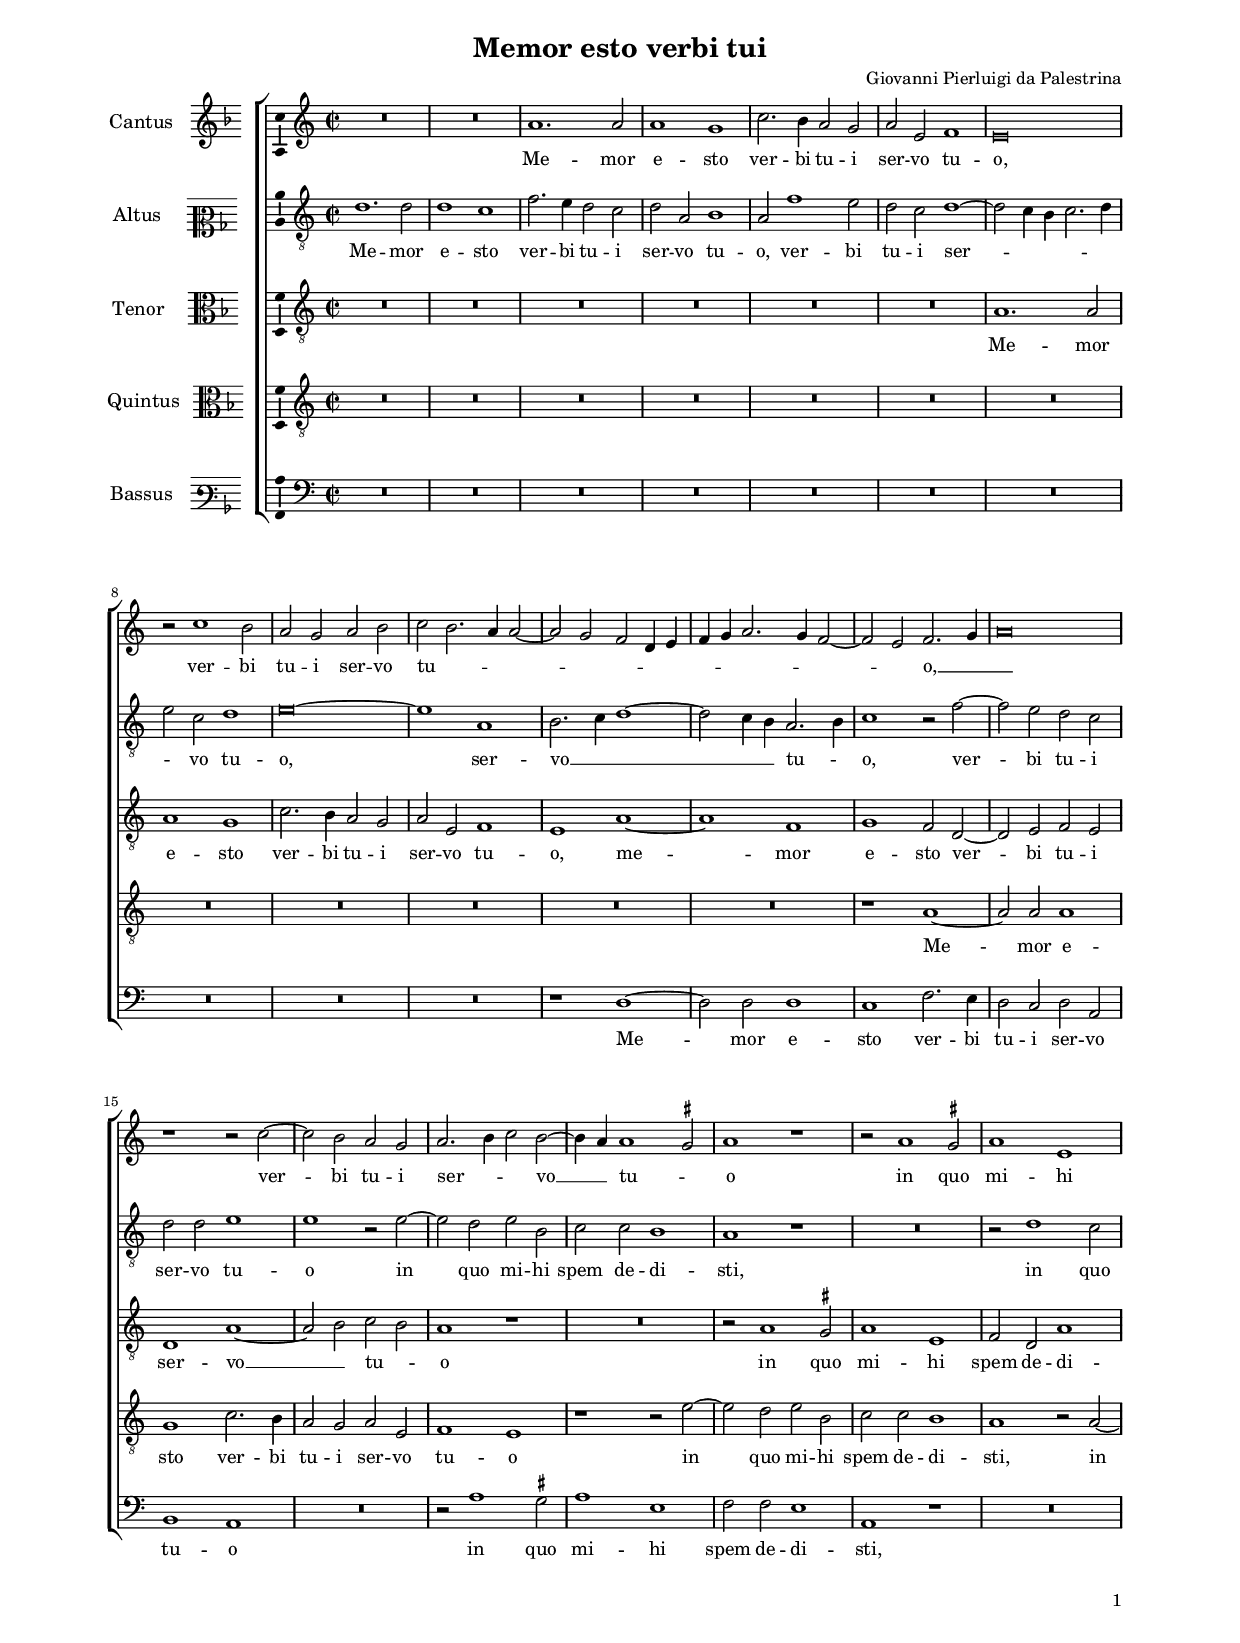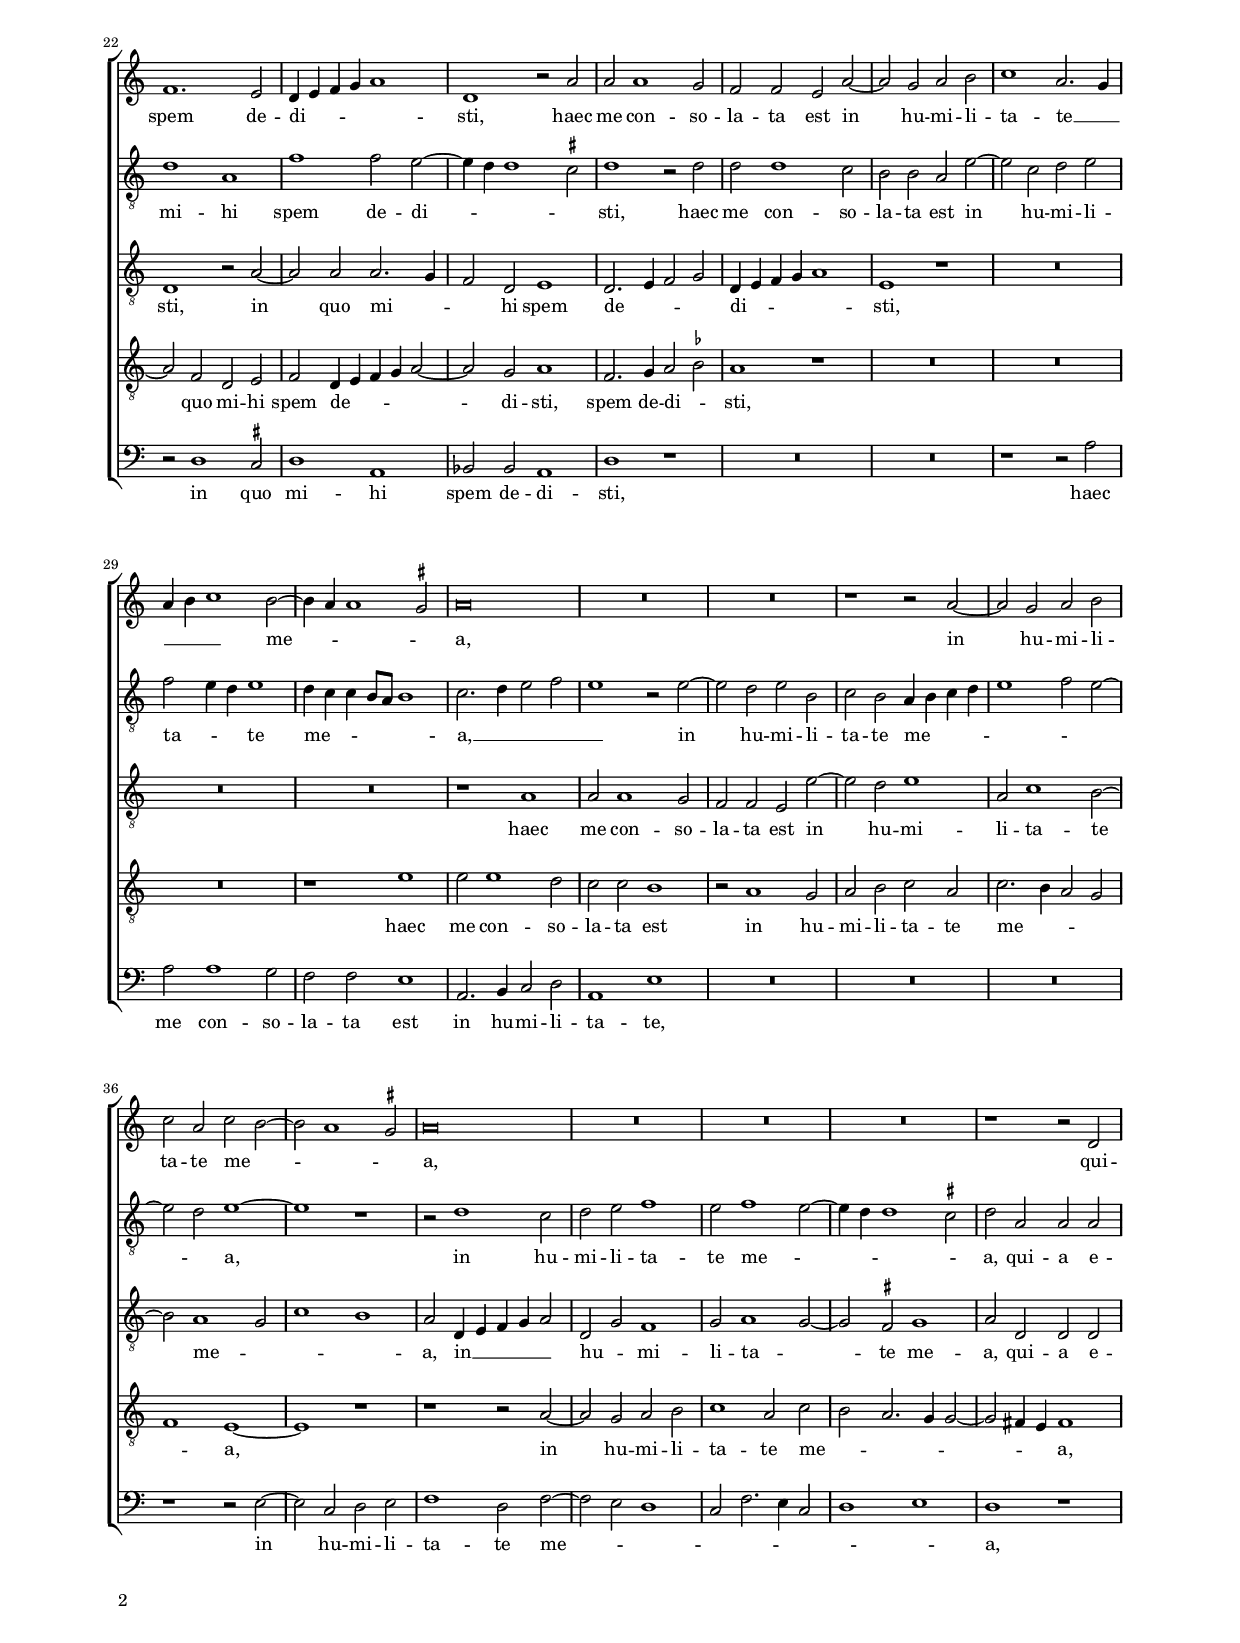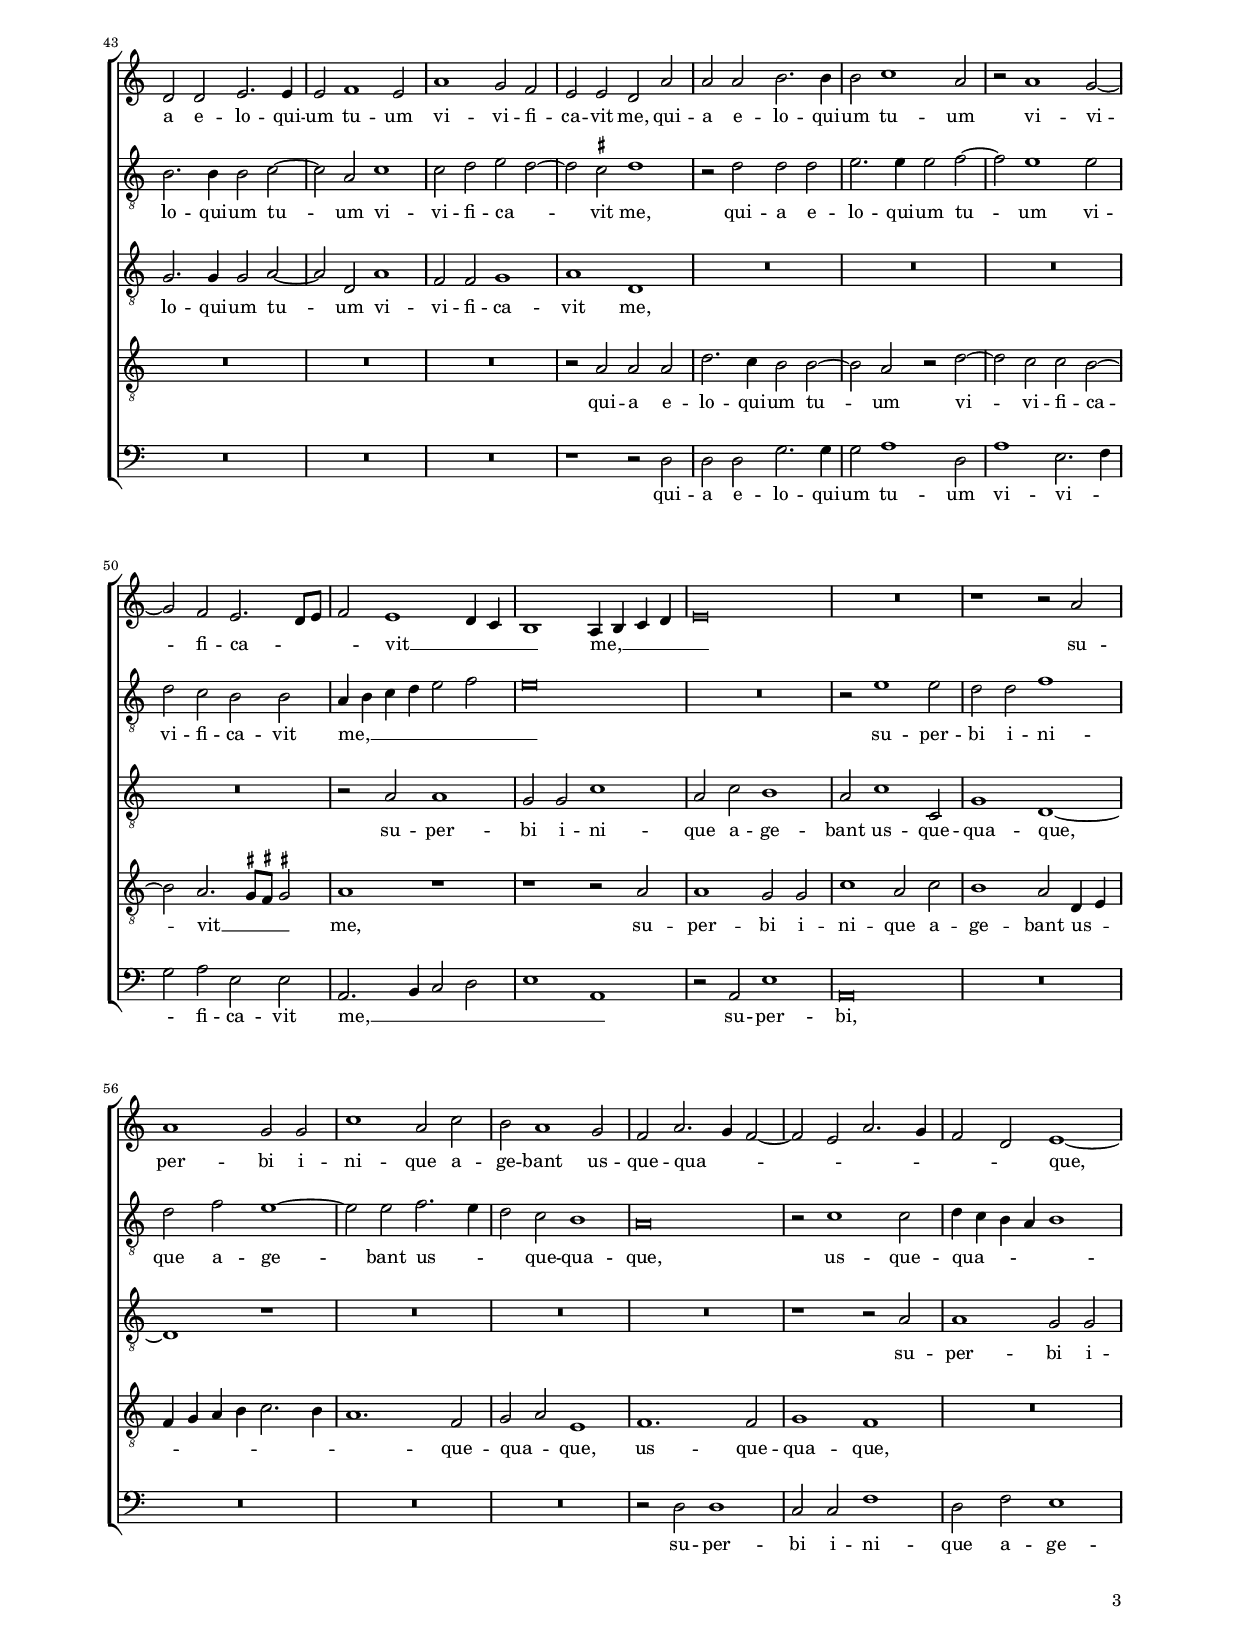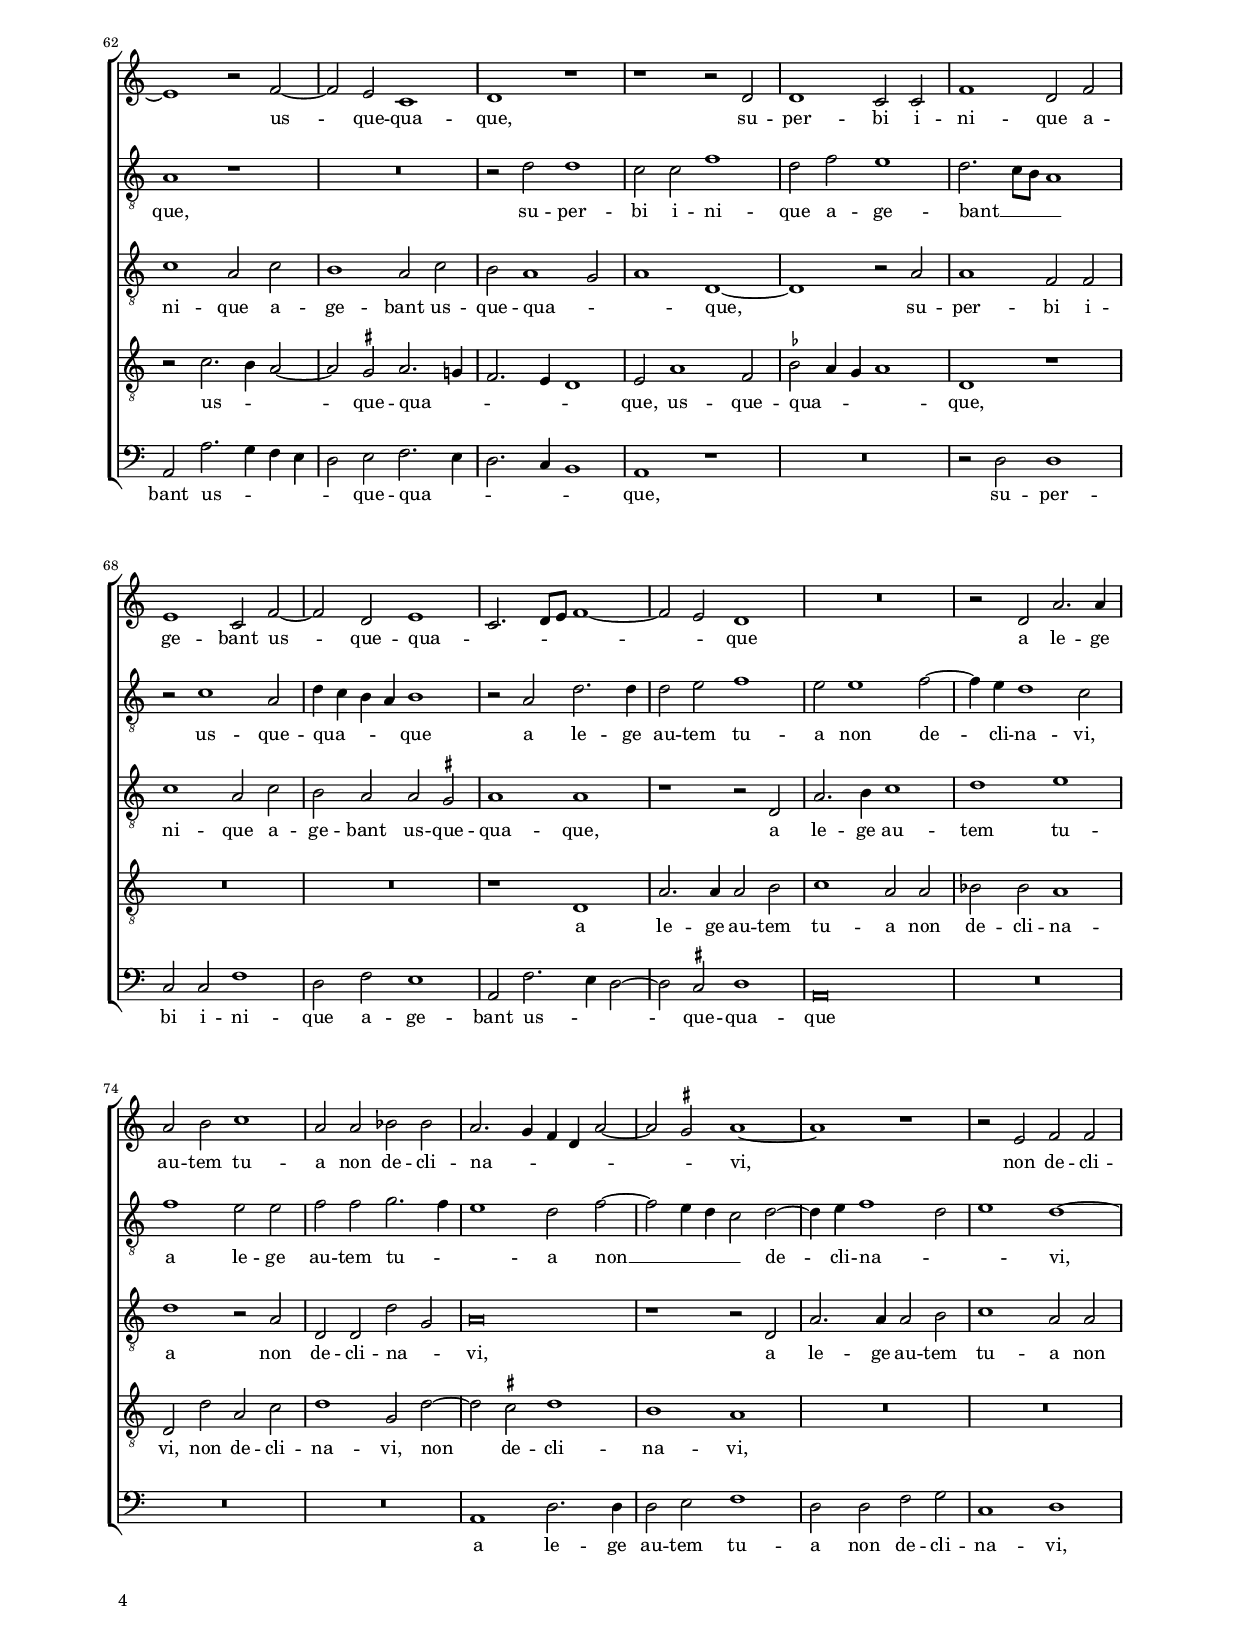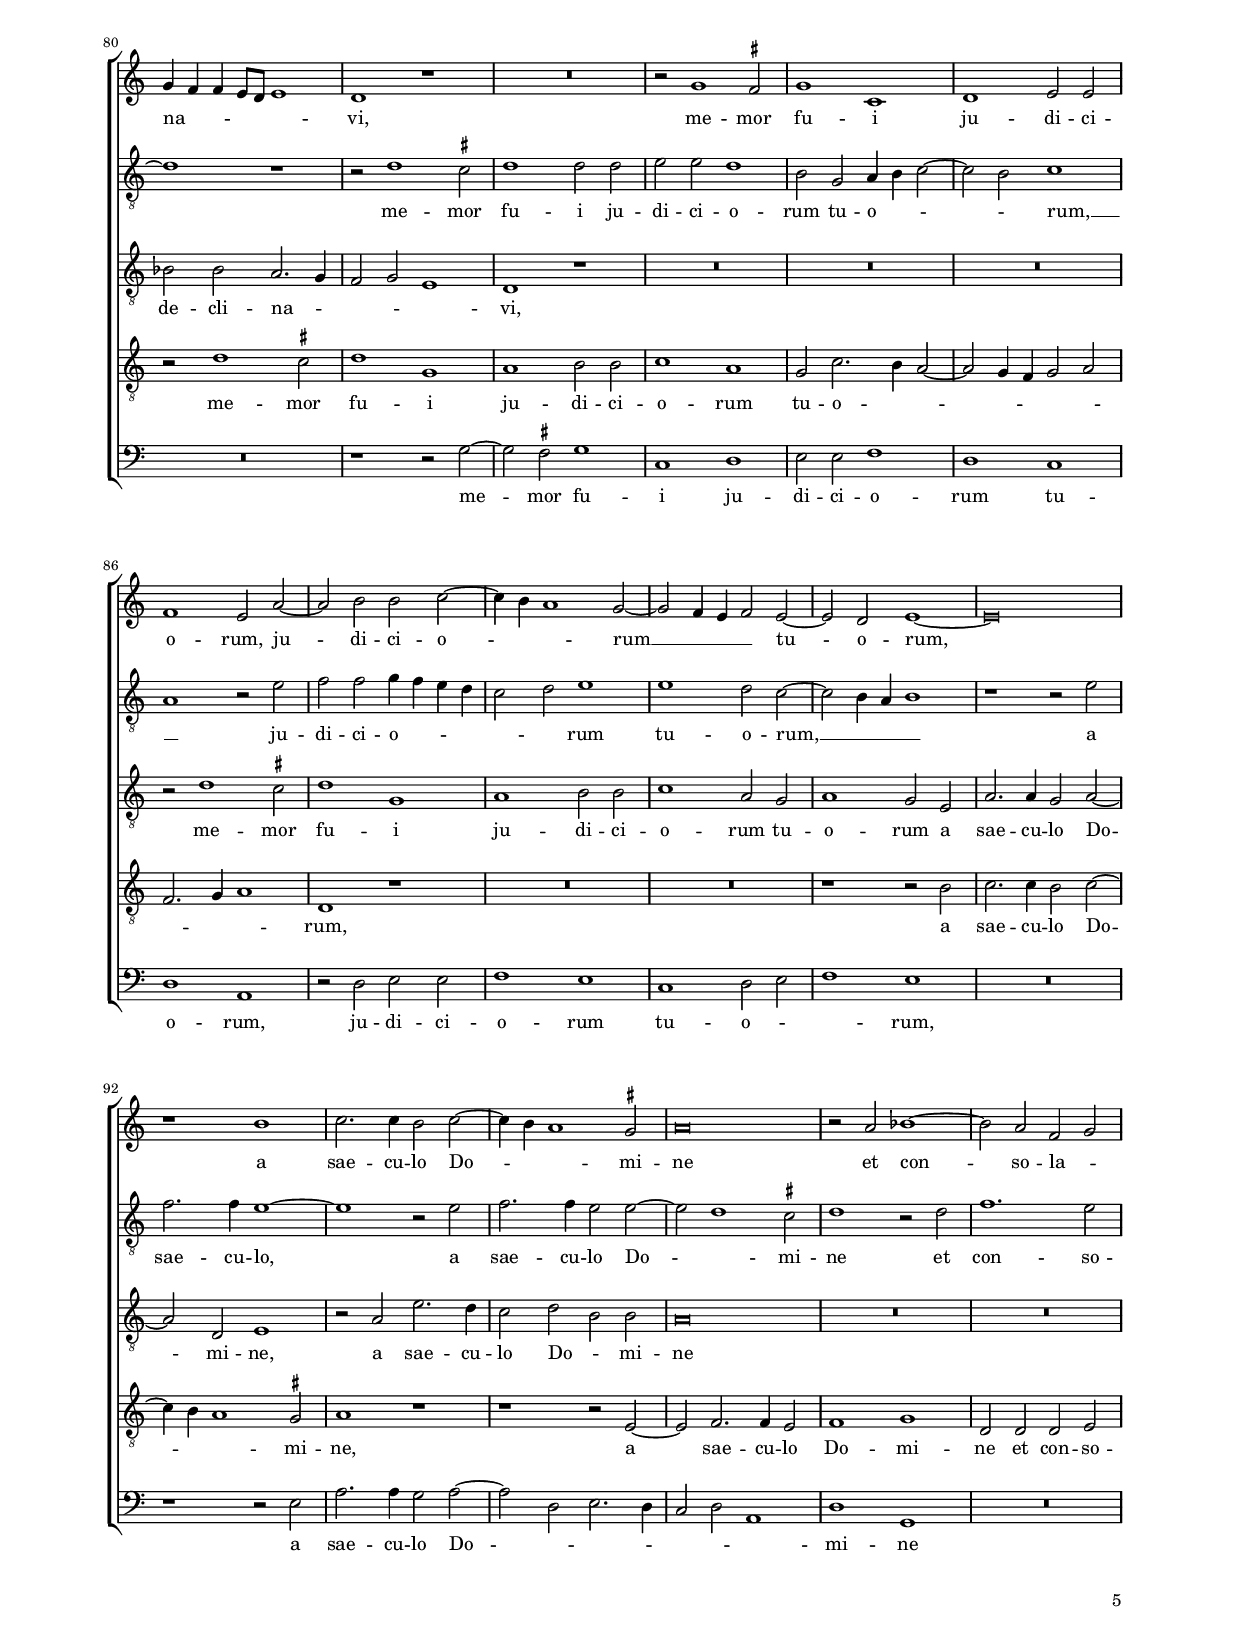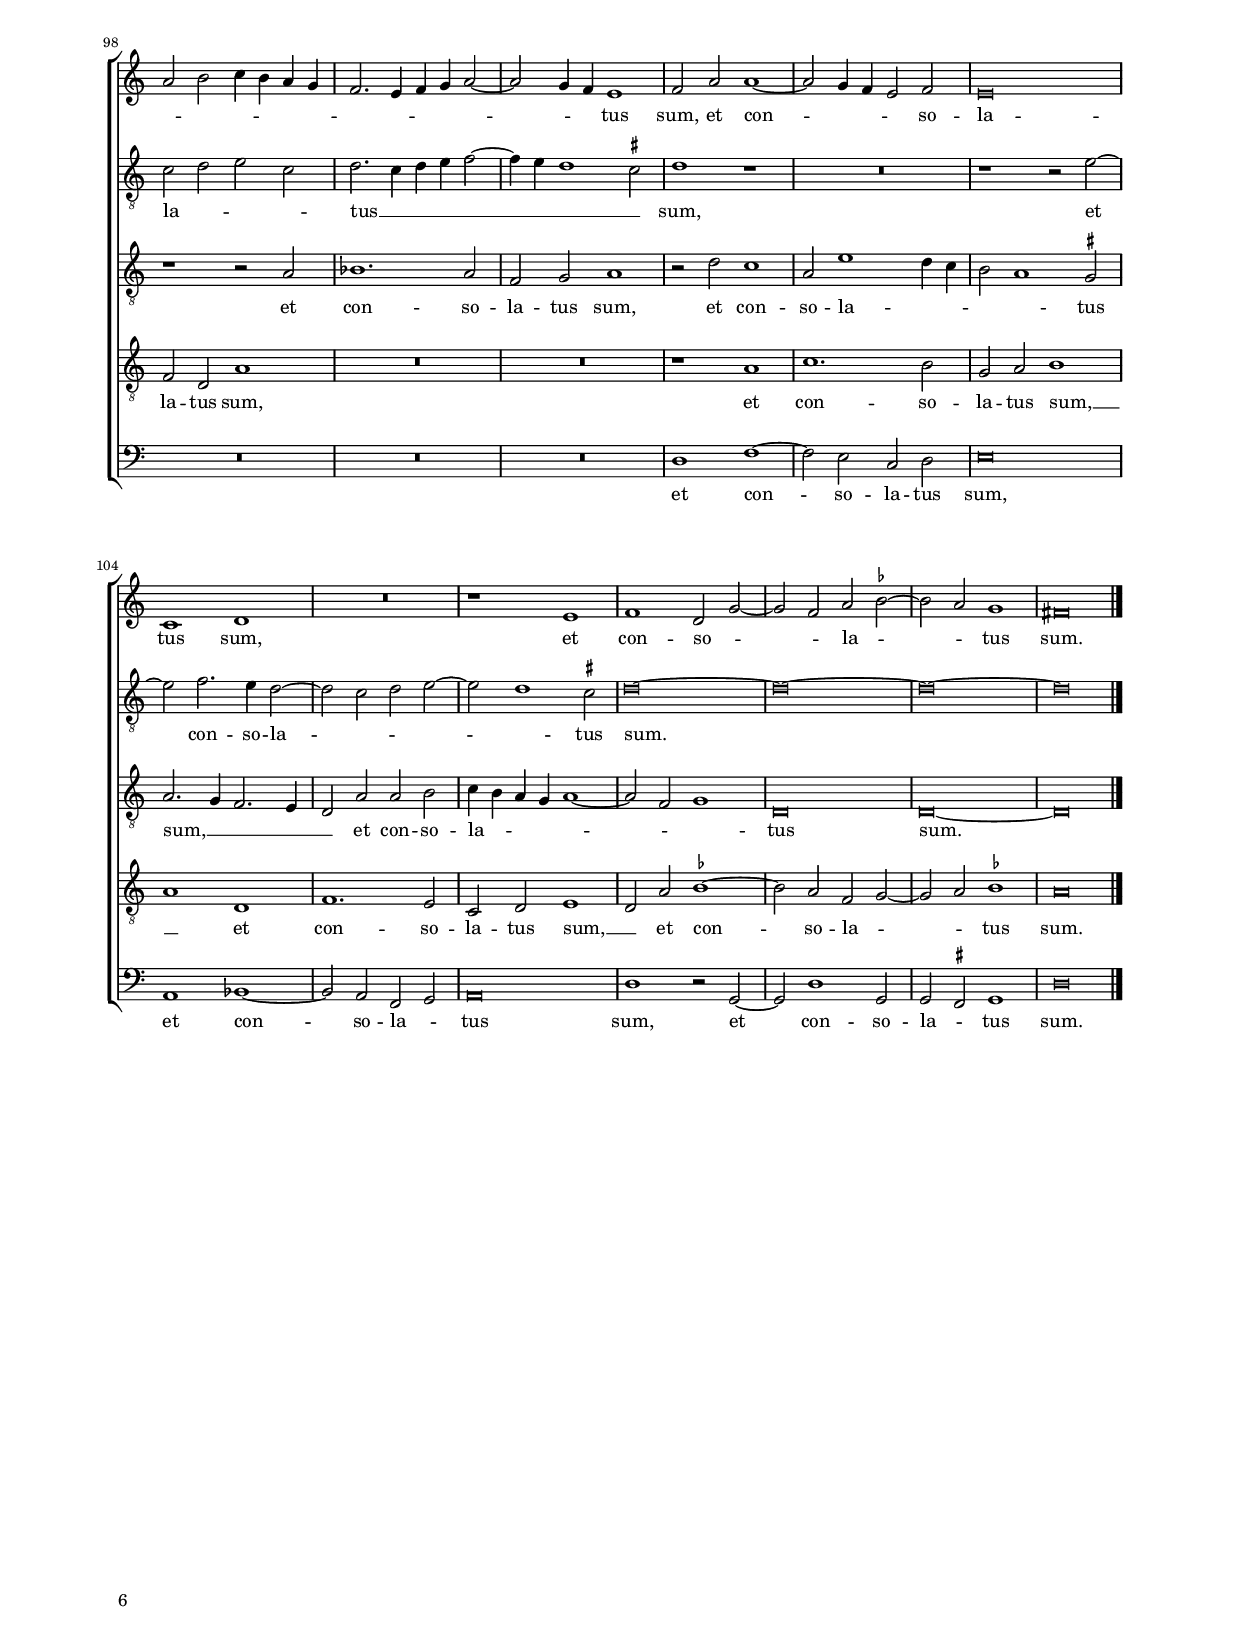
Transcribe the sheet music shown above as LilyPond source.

\header
{
  title="Memor esto verbi tui"
  composer="Giovanni Pierluigi da Palestrina"
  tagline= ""
}

\version "2.20.0"
\include "deutsch.ly"
#(set-global-staff-size 15)
% #(set-default-paper-size "letter")
#(ly:set-option 'point-and-click #f)


\paper
	{
	top-margin = 1.8 \cm
	bottom-margin = 1.2 \cm
	left-margin = 2 \cm
	right-margin = 2 \cm
	ragged-bottom = ##f
	ragged-last-bottom = ##t
	print-page-number = ##f
	system-system-spacing = #'((basic-distance . 17) (minimum-distance . 14) (padding . 7) (strechability . 150))
    oddFooterMarkup=\markup   \fill-line { "" \fromproperty #'page:page-number-string }
    evenFooterMarkup=\markup  \fill-line { \fromproperty #'page:page-number-string "" }
    last-bottom-spacing = #'((basic-distance . 12) (minimum-distance . 7) (padding . 4))
%	systems-per-page = 3
%	min-systems-per-page = 3
%	print-all-headers = ##t
%	print-first-page-number = ##t
%	first-page-number = 1
	}

	
global = {
	\key f \major
	\time 2/2 \set Score.measureLength = #(ly:make-moment 2/1)
	% \time 3/1 \once \override Score.TimeSignature.style = #'single-digit \newSpacingSection
        \skip 1*220 \bar "|."
	}

	ficta = { \once \set suggestAccidentals = ##t }

	forget = #(define-music-function (music) (ly:music?) #{
		\accidentalStyle forget
		$music
		\accidentalStyle default
		#})

	m = \melisma
	me = \melismaEnd
%	\mark \markup { \override #'(style . baroque) { \note  #"breve" #1 = \note #"breve." #1 } }



incipitcantus = \markup { \score {
	{
	\set Staff.instrumentName = \markup { \fontsize #1 "Cantus" }
	\key f \major
	\clef violin
	s4 \bar ""
	}
	\layout  {
	raggedright = ##t
	indent = 1.6 \cm
	line-width = 2.2\cm
	\context { \Staff \remove Time_signature_engraver }
	\override Staff.Clef.Y-extent = #'(0 . 0)
	}} \hspace #1 }

      
incipitaltus = \markup { \score {
	{
	\set Staff.instrumentName = \markup { \fontsize #1 "Altus" }
	\key f \major
	\clef mezzosoprano
	s4 \bar ""
	}
	\layout  {
	raggedright = ##t
	indent = 1.6 \cm
	line-width = 2.2\cm
	\context { \Staff \remove Time_signature_engraver }
	\override Staff.Clef.Y-extent = #'(0 . 0)
	}} \hspace #1 }


incipittenor = \markup { \score {
	{
	\set Staff.instrumentName = \markup { \fontsize #1 "Tenor" }
	\key f \major
	\clef alto
	s4 \bar ""
	}
	\layout  {
	raggedright = ##t
	indent = 1.6 \cm
	line-width = 2.2\cm
	\context { \Staff \remove Time_signature_engraver }
	\override Staff.Clef.Y-extent = #'(0 . 0)
	}} \hspace #1 }
      
      
incipitquintus = \markup { \score {
	{
	\set Staff.instrumentName = \markup { \fontsize #1 "Quintus" }
	\key f \major
	\clef alto
	s4 \bar ""
	}
	\layout  {
	raggedright = ##t
	indent = 1.6 \cm
	line-width = 2.2\cm
	\context { \Staff \remove Time_signature_engraver }
	\override Staff.Clef.Y-extent = #'(0 . 0)
	}} \hspace #1 }
      
      
incipitbassus = \markup { \score {
	{
	\set Staff.instrumentName = \markup { \fontsize #1 "Bassus" }
	\key f \major
	\clef varbaritone
	s4 \bar ""
	}
	\layout  {
	raggedright = ##t
	indent = 1.6 \cm
	line-width = 2.2\cm
	\context { \Staff \remove Time_signature_engraver }
	\override Staff.Clef.Y-extent = #'(0 . 0)
	}} \hspace #1 }


cantus =  \relative c''
	{
	R\breve
	R\breve
	d1. d2
	d1 c
%5
	f2. e4 d2 c |
	d2 a b1
	a\breve
	r2 f'1 e2
	d2 c d e
%10
	f2 e2. d4 d2~
	d2 c b g4 a
	b4 c d2. c4 b2~
	b2 a b2. c4
	d\breve
%15
	r1 r2 f~ |
	f2 e d c
	d2. e4 f2 e~
	e4 d d1 \ficta cis2
	d1 r
%20
	r2 d1 \ficta cis2 |
	d1 a
	b1. a2
	g4 a b c d1
	g,1 r2 d'
%25
	d2 d1 c2 |
	b2 b a d~
	d2 c d e
	f1 d2. c4
	d4 e f1 e2~
%30
	e4 d d1 \ficta cis2 |
	d\breve
	R\breve
	R\breve
	r1 r2 d~
%35
	d2 c d e |
	f2 d f e~
	e2 d1 \ficta cis2
	d\breve
	R\breve
%40
	R\breve |
	R\breve
	r1 r2 g,
	g2 g a2. a4
	a2 b1 a2
%45
	d1 c2 b |
	a2 a g d'
	d2 d e2. e4
	e2 f1 d2
	r2 d1 c2~
%50
	c2 b a2. g8 a |
	b2 a1 g4 f
	e1 d4 e f g
	a\breve
	R\breve
%55
	r1 r2 d |
	d1 c2 c
	f1 d2 f
	e2 d1 c2
	b2 d2. c4 b2~
%60
	b2 a d2. c4 |
	b2 g a1~
	a1 r2 b~
	b2 a f1
	g1 r
%65
	r1 r2 g |
	g1 f2 f
	b1 g2 b
	a1 f2 b~
	b2 g a1
%70
	f2. g8 a b1~ |
	b2 a g1
	R\breve
	r2 g d'2. d4
	d2 e f1
%75
	d2 d es es |
	d2. c4 b g d'2~
	d2 \ficta cis d1~
	d1 r
	r2 a b b
%80
	c4 b b a8 g a1 |
	g1 r
	R\breve
	r2 c1 \ficta h2
	c1 f,
%85
	g1 a2 a |
	b1 a2 d~
	d2 e e f~
	f4 e d1 c2~
	c2 b4 a b2 a~
%90
	a2 g a1~ |
	a\breve
	r1 e'
	f2. f4 e2 f~
	f4 e d1 \ficta cis2
%95
	d\breve |
	r2 d es1~
	es2 d b c
	d2 e f4 e d c
	b2. a4 b c d2~
%100
	d2 c4 b a1 |
	b2 d d1~
	d2 c4 b a2 b
	a\breve
	f1 g
%105
	R\breve |
	r1 a
	b1 g2 c~
	c2 b d \ficta es~
	\ficta es2 d c1
%110
	h\breve |
	}


altus =  \relative c'
        {
	g'1. g2
	g1 f
	b2. a4 g2 f
	g2 d e1
%5
	d2 b'1 a2 |
	g2 f g1~
	g2 f4 e f2. g4
	a2 f g1
	a\breve~
%10
	a1 d, |
	e2. f4 g1~
	g2 f4 e d2. e4
	f1 r2 b~
	b2 a g f
%15
	g2 g a1 |
	a1 r2 a~
	a2 g a e
	f2 f e1
	d1 r
%20
	R\breve |
	r2 g1 f2
	g1 d
	b'1 b2 a~
	a4 g g1 \ficta fis2
%25
	g1 r2 g |
	g2 g1 f2
	e2 e d a'~
	a2 f g a
	b2 a4 g a1
%30
	g4 f f e8 d e1 |
	f2. g4 a2 b
	a1 r2 a~
	a2 g a e
	f2 e d4 e f g
%35
	a1 b2 a~ |
	a2 g a1~
	a1 r
	r2 g1 f2
	g2 a b1
%40
	a2 b1 a2~ |
	a4 g g1 \ficta fis2
	g2 d d d
	e2. e4 e2 f~
	f2 d f1
%45
	f2 g a g~ |
	g2 \ficta fis g1
	r2 g g g
	a2. a4 a2 b~
	b2 a1 a2
%50
	g2 f e e |
	d4 e f g a2 b
	a\breve
	R\breve
	r2 a1 a2
%55
	g2 g b1 |
	g2 b a1~
	a2 a b2. a4
	g2 f e1
	d\breve
%60
	r2 f1 f2 |
	g4 f e d e1
	d1 r
	R\breve
	r2 g g1
%65
        f2 f b1
	g2 b a1
	g2. f8 e d1
	r2 f1 d2
	g4 f e d e1
%70
	r2 d g2. g4 |
	g2 a b1
	a2 a1 b2~
	b4 a g1 f2
	b1 a2 a
%75
	b2 b c2. b4 |
	a1 g2 b~
	b2 a4 g f2 g~
	g4 a b1 g2
	a1 g~
%80
	g1 r |
	r2 g1 \ficta fis2
	g1 g2 g
	a2 a g1
	e2 c d4 e f2~
%85
	f2 e f1 |
	d1 r2 a'
	b2 b c4 b a g
	f2 g a1
	a1 g2 f~
%90
	f2 e4 d e1 |
	r1 r2 a
	b2. b4 a1~
	a1 r2 a
	b2. b4 a2 a~
%95
	a2 g1 \ficta fis2 |
	g1 r2 g
	b1. a2
	f2 g a f
	g2. f4 g a b2~
%100
	b4 a g1 \ficta fis2 |
	g1 r
	R\breve
	r1 r2 a~
	a2 b2. a4 g2~
%105
	g2 f g a~ |
	a2 g1 \ficta fis2
	g\breve~
        g\breve~
        g\breve~
%110
        g\breve |
	}


tenor =  \relative c'
	{
	R\breve
	R\breve
	R\breve
	R\breve
%5
	R\breve |
	R\breve
	d1. d2
	d1 c
	f2. e4 d2 c
%10
	d2 a b1 |
	a1 d~
	d1 b
	c1 b2 g~
	g2 a b a
%15
	g1 d'~ |
	d2 e f e
	d1 r
	R\breve
	r2 d1 \ficta cis2
%20
	d1 a |
	b2 g d'1
	g,1 r2 d'~
	d2 d d2. c4
	b2 g a1
%25
	g2. a4 b2 c |
	g4 a b c d1
	a1 r
	R\breve
	R\breve
%30
	R\breve |
	r1 d
	d2 d1 c2
	b2 b a a'~
	a2 g a1
%35
	d,2 f1 e2~ |
	e2 d1 c2
	f1 e
	d2 g,4 a b c d2
	g,2 c b1
%40
	c2 d1 c2~ |
	c2 \ficta h c1
	d2 g, g g
	c2. c4 c2 d~
	d2 g, d'1
%45
	b2 b c1 |
	d1 g,
	R\breve
	R\breve
	R\breve
%50
	R\breve |
	r2 d' d1
	c2 c f1
	d2 f e1
	d2 f1 f,2
%55
	c'1 g~ |
	g1 r
	R\breve
	R\breve
	R\breve
%60
	r1 r2 d' |
	d1 c2 c
	f1 d2 f
	e1 d2 f
	e2 d1 c2
%65
	d1 g,~ |
	g1 r2 d'
	d1 b2 b
	f'1 d2 f
	e2 d d \ficta cis
%70
	d1 d |
	r1 r2 g,
	d'2. e4 f1
	g1 a
	g1 r2 d
%75
	g,2 g g' c, |
	d\breve
	r1 r2 g,
	d'2. d4 d2 e
	f1 d2 d
%80
	es2 es d2. c4 |
	b2 c a1
	g1 r
	R\breve
	R\breve
%85
	R\breve |
	r2 g'1 \ficta fis2
	g1 c,
	d1 e2 e
	f1 d2 c
%90
	d1 c2 a |
	d2. d4 c2 d~
	d2 g, a1
	r2 d a'2. g4
	f2 g e e
%95
	d\breve |
	R\breve
	R\breve
	r1 r2 d
	es1. d2
%100
	b2 c d1 |
	r2 g f1
	d2 a'1 g4 f
	e2 d1 \ficta cis2
	d2. c4 b2. a4
%105
	g2 d' d e |
	f4 e d c d1~
	d2 b c1
	g\breve
	g\breve~
%110
	g\breve |	
	}


quintus  =  \relative c'
	{
	R\breve
	R\breve
	R\breve
	R\breve
%5
	R\breve |
	R\breve
	R\breve
	R\breve
	R\breve
%10
	R\breve |
	R\breve
	R\breve
	r1 d~
	d2 d d1
%15
	c1 f2. e4 |
	d2 c d a
	b1 a
	r1 r2 a'~
	a2 g a e
%20
	f2 f e1 |
	d1 r2 d~
	d2 b g a
	b2 g4 a b c d2~
	d2 c d1
%25
	b2. c4 d2 \ficta es |
	d1 r
	R\breve
	R\breve
	R\breve
%30
	r1 a' |
	a2 a1 g2
	f2 f e1
	r2 d1 c2
	d2 e f d
%35
	f2. e4 d2 c |
	b1 a~
	a1 r
	r1 r2 d~
	d2 c d e
%40
	f1 d2 f |
	e2 d2. c4 c2~
	c2 h4 a h1
	R\breve
	R\breve
%45
	R\breve |
	r2 d d d
	g2. f4 e2 e~
	e2 d r g~
	g2 f f e~
%50
	e2 d2. \ficta cis8 \ficta h \ficta cis!2 |
	d1 r
	r1 r2 d
	d1 c2 c
	f1 d2 f
%55
	e1 d2 g,4 a |
	b4 c d e f2. e4
	d1. b2
	c2 d a1
	b1. b2
%60
	c1 b |
	R\breve
	r2 f'2. e4 d2~
	d2 \ficta cis d2. c4
	b2. a4 g1
%65
	a2 d1 b2 |
	\ficta es2 d4 c d1
	g,1 r
	R\breve
	R\breve
%70
	r1 g |
	d'2. d4 d2 e
	f1 d2 d
	es2 es d1
	g,2 g' d f
%75
	g1 c,2 g'~ |
	g2 \ficta fis g1
	e1 d
	R\breve
	R\breve
%80
	r2 g1 \ficta fis2 |
	g1 c,
	d1 e2 e
	f1 d
	c2 f2. e4 d2~
%85
	d2 c4 b c2 d |
	b2. c4 d1
	g,1 r
	R\breve
	R\breve
%90
	r1 r2 e' |
	f2. f4 e2 f~
	f4 e d1 \ficta cis2
	d1 r
	r1 r2 a~
%95
	a2 b2. b4 a2 |
	b1 c
	g2 g g a
	b2 g d'1
	R\breve
%100
	R\breve |
	r1 d
	f1. e2
	c2 d e1
	d1 g,
%105
	b1. a2 |
	f2 g a1
	g2 d' \ficta es1~
	\ficta es2 d b c~
	c2 d \ficta es1
%110
	d\breve |
	}


bassus  =  \relative c
	{
	R\breve
	R\breve
	R\breve
	R\breve
%5
	R\breve |
	R\breve
	R\breve
	R\breve
	R\breve
%10
	R\breve |
	r1 g'~
	g2 g g1
	f1 b2. a4
	g2 f g d
%15
	e1 d |
	R\breve
	r2 d'1 \ficta cis2
	d1 a
	b2 b a1
%20
	d,1 r |
	R\breve
	r2 g1 \ficta fis2
	g1 d
	es2 es d1
%25
	g1 r |
	R\breve
	R\breve
	r1 r2 d'
	d2 d1 c2
%30
	b2 b a1 |
	d,2. e4 f2 g
	d1 a'
	R\breve
	R\breve
%35
	R\breve |
	r1 r2 a~
	a2 f g a
	b1 g2 b~
	b2 a g1
%40
	f2 b2. a4 f2 |
	g1 a
	g1 r
	R\breve
	R\breve
%45
	R\breve |
	r1 r2 g
	g2 g c2. c4
	c2 d1 g,2
	d'1 a2. b4
%50
	c2 d a a |
	d,2. e4 f2 g
	a1 d,
	r2 d a'1
	d,\breve
%55
	R\breve |
	R\breve
	R\breve
	R\breve
	r2 g g1
%60
	f2 f b1 |
	g2 b a1
	d,2 d'2. c4 b a
	g2 a b2. a4
	g2. f4 e1
%65
	d1 r |
	R\breve
	r2 g g1
	f2 f b1
	g2 b a1
%70
	d,2 b'2. a4 g2~ |
	g2 \ficta fis g1
	d\breve
	R\breve
	R\breve
%75
	R\breve |
	d1 g2. g4
	g2 a b1
	g2 g b c
	f,1 g
%80
	R\breve |
	r1 r2 c~
	c2 \ficta h c1
	f,1 g
	a2 a b1
%85
	g1 f |
	g1 d
	r2 g a a
	b1 a
	f1 g2 a
%90
	b1 a |
	R\breve
	r1 r2 a
	d2. d4 c2 d~
	d2 g, a2. g4
%95
	f2 g d1 |
	g1 c,
	R\breve
	R\breve
	R\breve
%100
	R\breve |
	g'1 b~
	b2 a f g
	a\breve
	d,1 es~
%105
	es2 d b c |
	d\breve
	g1 r2 c,~
	c2 g'1 c,2
	c2 \ficta h c1
%110
	g'\breve |	
	}


lyricscantus = \lyricmode {
	Me -- mor e -- sto ver -- bi tu -- i ser -- vo tu -- o,
        ver -- bi tu -- i ser -- vo tu -- _ _ _ _ _ _ _ _ _ _ _ _ _ o, __ _ _
        ver -- bi tu -- i ser -- _ _ vo __ _ tu -- _ o
        in quo mi -- hi spem de -- di -- _ _ _ _ sti,
        haec me con -- so -- la -- ta est
        in hu -- mi -- li -- ta -- te __ _ _ _ _ me -- _ _ _ a,
        in hu -- mi -- li -- ta -- te me -- _ _ _ a,
        qui -- a e -- lo -- qui -- um tu -- um vi -- vi -- fi -- ca -- vit me,
        qui -- a e -- lo -- qui -- um tu -- um vi -- vi -- fi -- ca -- _ _ _ vit __ _ _ _ me, __ _ _ _ _
        su -- per -- bi i -- ni -- que a -- ge -- bant
        us -- que -- qua -- _ _ _ _ _ _ _ que,
        us -- que -- qua -- que,
        su -- per -- bi i -- ni -- que a -- ge -- bant
        us -- que -- qua -- _ _ _ _ _ que
        a le -- ge au -- tem tu -- a non de -- cli -- na -- _ _ _ _ _ vi,
        non de -- cli -- na -- _ _ _ _ _ vi,
        me -- mor fu -- i ju -- di -- ci -- o -- rum,
        ju -- di -- ci -- o -- _ _ rum __ _ _ _ tu -- o -- rum,
        a sae -- cu -- lo Do -- _ _ mi -- ne et con -- so -- la -- _ _ _ _ _ _ _ _ _ _ _ _ _ _ tus sum,
        et con -- _ _ _ so -- la -- tus sum,
        et con -- so -- _ _ la -- _ _ tus sum.
	}


lyricsaltus = \lyricmode {
	Me -- mor e -- sto ver -- bi tu -- i ser -- vo tu -- o,
        ver -- bi tu -- i ser -- _ _ _ _ _ vo tu -- o,
        ser -- vo __ _ _ _ _ tu -- _ o,
        ver -- bi tu -- i ser -- vo tu -- o
        in quo mi -- hi spem de -- di -- sti,
        in quo mi -- hi spem de -- di -- _ _ _ sti,
        haec me con -- so -- la -- ta est
        in hu -- mi -- li -- ta -- _ _ te me -- _ _ _ _ _ a, __ _ _ _ _
        in hu -- mi -- li -- ta -- te me -- _ _ _ _ _ _ _ a,
        in hu -- mi -- li -- ta -- te me -- _ _ _ _ a,
        qui -- a e -- lo -- qui -- um tu -- um vi -- vi -- fi -- ca -- _ vit me,
        qui -- a e -- lo -- qui -- um tu -- um vi -- vi -- fi -- ca -- vit me, __ _ _ _ _ _ _
        su -- per -- bi i -- ni -- que a -- ge -- bant
        us -- _ _ que -- qua -- que,
        us -- que -- qua -- _ _ _ _ que,
        su -- per -- bi i -- ni -- que a -- ge -- bant __ _ _ _
        us -- que -- qua -- _ _ _ que
        a le -- ge au -- tem tu -- a non de -- cli -- na -- vi,
        a le -- ge au -- tem tu -- _ _ a non __ _ _ _ de -- cli -- na -- _ _ vi,
        me -- mor fu -- i ju -- di -- ci -- o -- rum tu -- o -- _ _ _ rum, __ _
        ju -- di -- ci -- o -- _ _ _ _ _ rum tu -- o -- rum, __ _ _ _
        a sae -- cu -- lo,
        a sae -- cu -- lo Do -- _ mi -- ne et con -- so -- la -- _ _ _ tus __ _ _ _ _ _ _ _ sum,
        et con -- so -- la -- _ _ _ _ tus sum.
	}


lyricstenor = \lyricmode {
	Me -- mor e -- sto ver -- bi tu -- i ser -- vo tu -- o,
        me -- mor e -- sto ver -- bi tu -- i ser -- vo __ _ tu -- _ o
        in quo mi -- hi spem de -- di -- sti,
        in quo mi -- _ _ hi spem de -- _ _ _ di -- _ _ _ _ sti,
        haec me con -- so -- la -- ta est
        in hu -- mi -- li -- ta -- te me -- _ _ _ a,
        in __ _ _ _ _ hu -- _ mi -- li -- ta -- _ te me -- a,
        qui -- a e -- lo -- qui -- um tu -- um vi -- vi -- fi -- ca -- vit me,
        su -- per -- bi i -- ni -- que a -- ge -- bant
        us -- que -- qua -- que,
        su -- per -- bi i -- ni -- que a -- ge -- bant
        us -- que -- qua -- _ _ que,
        su -- per -- bi i -- ni -- que a -- ge -- bant
        us -- que -- qua -- que,
        a le -- ge au -- tem tu -- a non de -- cli -- na -- _ vi,
        a le -- ge au -- tem tu -- a non de -- cli -- na -- _ _ _ _ vi,
        me -- mor fu -- i ju -- di -- ci -- o -- rum tu -- o -- rum
        a sae -- cu -- lo Do -- mi -- ne,
        a sae -- cu -- lo Do -- _ mi -- ne 
        et con -- so -- la -- tus sum,
        et con -- so -- la -- _ _ _ _ tus sum, __ _ _ _ _
        et con -- so -- la -- _ _ _ _ _ _ tus sum.
	}


lyricsquintus = \lyricmode {
	Me -- mor e -- sto ver -- bi tu -- i ser -- vo tu -- o
        in quo mi -- hi spem de -- di -- sti,
        in quo mi -- hi spem de -- _ _ _ _ di -- sti,
        spem de -- di -- _ sti,
        haec me con -- so -- la -- ta est
        in hu -- mi -- li -- ta -- te me -- _ _ _ _ a,
        in hu -- mi -- li -- ta -- te me -- _ _ _ _ _ _ a,
        qui -- a e -- lo -- qui -- um tu -- um vi -- vi -- fi -- ca -- vit __ _ _ _ me,
        su -- per -- bi i -- ni -- que a -- ge -- bant
        us -- _ _ _ _ _ _ _ _ que -- qua -- _ que,
        us -- que -- qua -- que,
        us -- _ _ que -- qua -- _ _ _ _ que,
        us -- que -- qua -- _ _ _ que,
        a le -- ge au -- tem tu -- a non de -- cli -- na -- vi,
        non de -- cli -- na -- vi,
        non de -- cli -- na -- vi,
        me -- mor fu -- i ju -- di -- ci -- o -- rum tu -- o -- _ _ _ _ _ _ _ _ _ rum,
        a sae -- cu -- lo Do -- _ _ mi -- ne,
        a sae -- cu -- lo Do -- mi -- ne 
        et con -- so -- la -- tus sum,
        et con -- so -- la -- tus sum, __ _
        et con -- so -- la -- tus sum, __ _
        et con -- so -- la -- _ _ tus sum.
	}


lyricsbassus = \lyricmode {
	Me -- mor e -- sto ver -- bi tu -- i ser -- vo tu -- o
        in quo mi -- hi spem de -- di -- sti,
        in quo mi -- hi spem de -- di -- sti,
        haec me con -- so -- la -- ta est
        in hu -- mi -- li -- ta -- te,
        in hu -- mi -- li -- ta -- te me -- _ _ _ _ _ _ _ _ a,
        qui -- a e -- lo -- qui -- um tu -- um vi -- vi -- _ _ fi -- ca -- vit me, __ _ _ _ _ _
        su -- per -- bi,
        su -- per -- bi i -- ni -- que a -- ge -- bant
        us -- _ _ _ _ que -- qua -- _ _ _ _ que,
        su -- per -- bi i -- ni -- que a -- ge -- bant
        us -- _ _ que -- qua -- que
        a le -- ge au -- tem tu -- a non de -- cli -- na -- vi,
        me -- mor fu -- i ju -- di -- ci -- o -- rum tu -- o -- rum,
        ju -- di -- ci -- o -- rum tu -- o -- _ _ rum,
        a sae -- cu -- lo Do -- _ _ _ _ _ _ mi -- ne et con -- so -- la -- tus sum,
        et con -- so -- la -- _ tus sum,
        et con -- so -- la -- _ tus sum.
	}


\score
{  
   \transpose f c {
	\new ChoirStaff \with { \override StaffGrouper.staff-staff-spacing.basic-distance = #12 }
	<<

	\new Staff << \global
	\new Voice="v1" {
		\set Staff.instrumentName=\incipitcantus
%		\set Staff.instrumentName= "S"
		\set Staff.midiInstrument = "reed organ"
		\clef violin
		\cantus }
	\new Lyrics \lyricsto "v1" {\lyricscantus }
	>>


	\new Staff << \global
	\new Voice="v2" {
		\set Staff.instrumentName=\incipitaltus
%		\set Staff.instrumentName= "A"
		\set Staff.midiInstrument = "reed organ"
		\clef "G_8" 
		\altus}
	\new Lyrics \lyricsto "v2" {\lyricsaltus }
	>>


	\new Staff << \global
	\new Voice="v3" {
		\set Staff.instrumentName=\incipittenor
%		\set Staff.instrumentName= "T"
		\set Staff.midiInstrument = "reed organ"
		\clef "G_8"
		\tenor }
	\new Lyrics \lyricsto "v3" {\lyricstenor }
	>>


	\new Staff << \global
	\new Voice="v5" {
		\set Staff.instrumentName=\incipitquintus
%		\set Staff.instrumentName= "Q"
		\set Staff.midiInstrument = "reed organ"
		\clef "G_8"
		\quintus}
	\new Lyrics \lyricsto "v5" {\lyricsquintus }
	>>


	\new Staff << \global
	\new Voice="v4" {
		\set Staff.instrumentName=\incipitbassus
%		\set Staff.instrumentName= "B"
		\set Staff.midiInstrument = "reed organ"
		\clef bass 
		\bassus }
	\new Lyrics \lyricsto "v4" {\lyricsbassus}
	>>

	>>
	} % transpose

	\layout
	{
	indent = 2.5\cm
%	\context { \Lyrics \override VerticalAxisGroup.nonstaff-relatedstaff-spacing.padding = #1.5 }
%	\context { \Lyrics \override LyricText.font-size = #1 }
    \context { \Staff \consists "Ambitus_engraver" }
	\context { \Staff \override TimeSignature.break-visibility = #end-of-line-invisible }
	\context { \Score \override BarNumber.padding = #2 }
	\context { \Voice \override NoteHead.style = #'baroque }
	}

\midi
	{
    	\tempo 2 = 90
	}

}


% EOF
